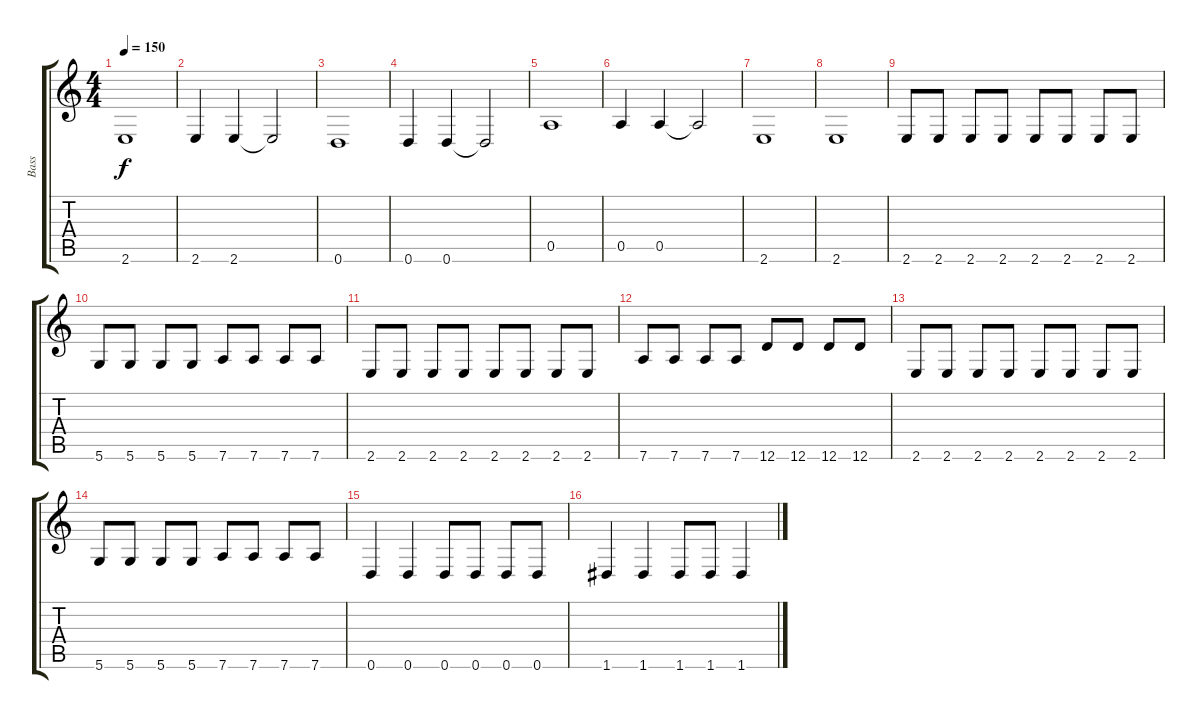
\track ("Bass" "Bass") {instrument electricbassfinger}
\staff {score tabs}
\tuning (E4 B3 G3 D3 A2 D2) {hide}
\ts (4 4)
\tempo 150
\clef g2
\ks c
2.6.1{dy f} |
2.6.4 2.6.4 2.6{t}.2 |
0.6.1 |
0.6.4 0.6.4 0.6{t}.2 |
0.5.1 |
0.5.4 0.5.4 0.5{t}.2 |
2.6.1 |
2.6.1 |
2.6.8 2.6.8 2.6.8 2.6.8 2.6.8 2.6.8 2.6.8 2.6.8 |
5.6.8 5.6.8 5.6.8 5.6.8 7.6.8 7.6.8 7.6.8 7.6.8 |
2.6.8 2.6.8 2.6.8 2.6.8 2.6.8 2.6.8 2.6.8 2.6.8 |
7.6.8 7.6.8 7.6.8 7.6.8 12.6.8 12.6.8 12.6.8 12.6.8 |
2.6.8 2.6.8 2.6.8 2.6.8 2.6.8 2.6.8 2.6.8 2.6.8 |
5.6.8 5.6.8 5.6.8 5.6.8 7.6.8 7.6.8 7.6.8 7.6.8 |
0.6.4 0.6.4 0.6.8 0.6.8 0.6.8 0.6.8 |
1.6.4 1.6.4 1.6.8 1.6.8 1.6.4
